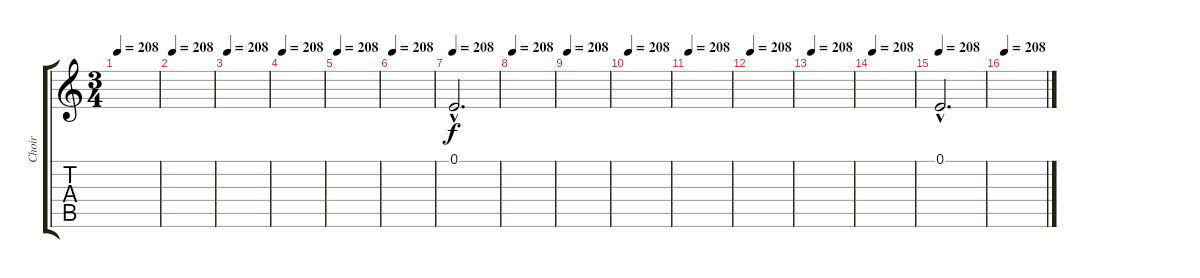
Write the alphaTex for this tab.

\track ("Choir" "Choir") {instrument choiraahs}
\staff {score tabs}
\tuning (E4 B3 G3 D3 A2 E2) {hide}
\ts (3 4)
\tempo 208
\clef g2
\ks c
|
\tempo 208
|
\tempo 208
|
\tempo 208
|
\tempo 208
|
\tempo 208
|
\tempo 208
0.1{hac}.2{d dy f instrument reversecymbal} |
\tempo 208
|
\tempo 208
|
\tempo 208
|
\tempo 208
|
\tempo 208
|
\tempo 208
|
\tempo 208
|
\tempo 208
0.1{hac}.2{d instrument reversecymbal} |
\tempo 208
